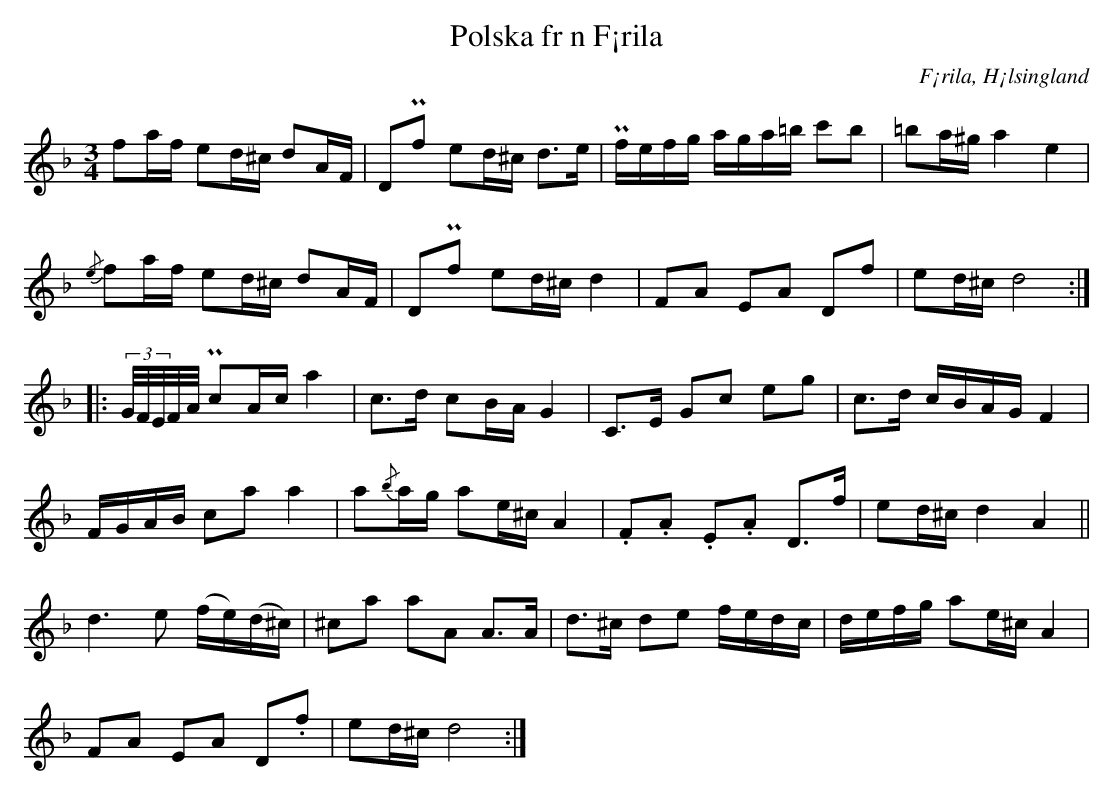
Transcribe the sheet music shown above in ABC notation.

X:1
T: Polska fr n F¡rila
O: F¡rila, H¡lsingland
M: 3/4
L: 1/16
K: Dm
f2af e2d^c d2AF | D2Pf2 e2d^c d2>e2 | Pfefg aga=b c'2b2 | =b2a^g a4 e4 |
{/e}f2af e2d^c d2AF | D2Pf2 e2d^c d4 | F2A2 E2A2 D2f2 | e2d^c d8 ::
(3G/F/E/F/A/ Pc2Ac a4 | c2>d2 c2BA G4 | C2>E2 G2c2 e2g2 | c2>d2 cBAG F4 |
FGAB c2a2 a4 | a2{/b}ag a2e^c A4 | .F2.A2 .E2.A2 D2>f2 | e2d^c d4 A4 ||
d6e2 (fe)(d^c) | ^c2a2 a2A2 A2>A2 | d2>^c2 d2e2 fedc | defg a2e^c A4 |
F2A2 E2A2 D2.f2 | e2d^c d8 :|
